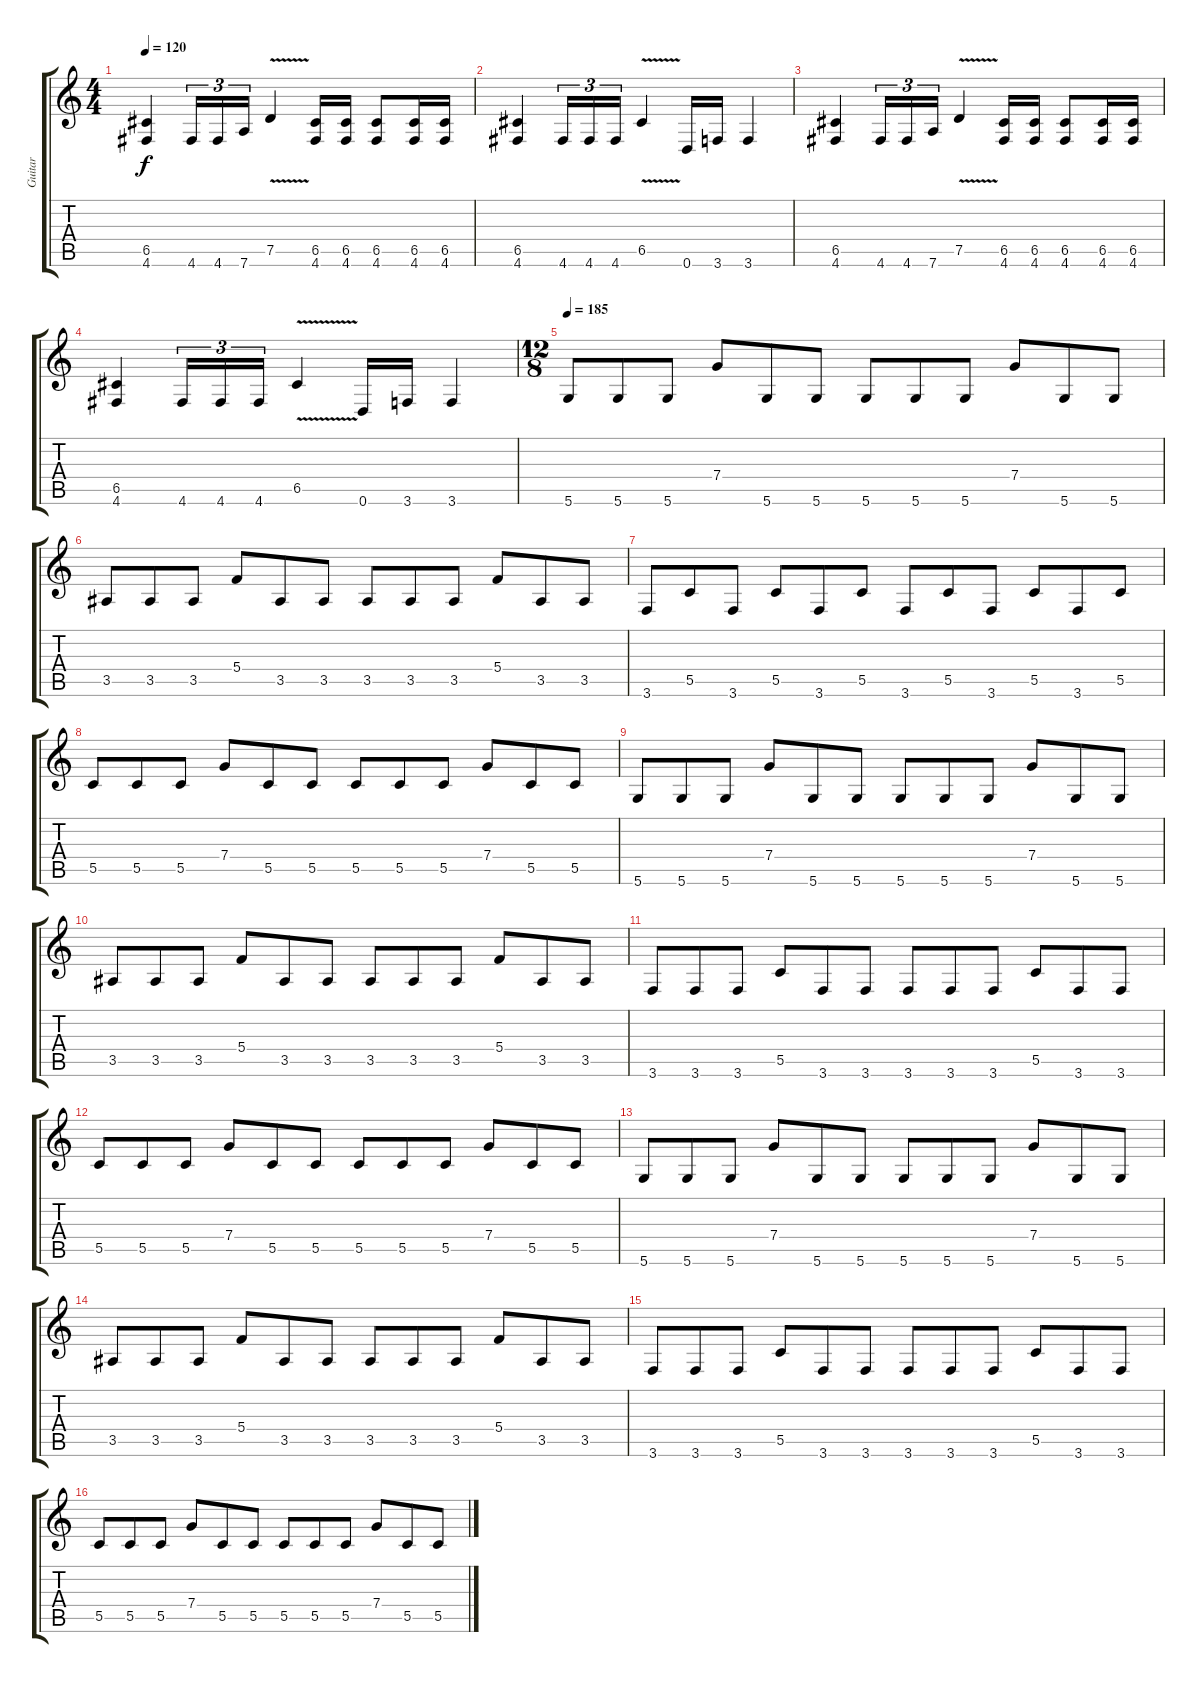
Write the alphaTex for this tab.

\track ("Guitar" "Guitar") {instrument distortionguitar}
\staff {score tabs}
\tuning (D4 A3 F3 C3 G2 D2) {hide}
\ts (4 4)
\tempo 120
\clef g2
\ks c
(6.5 4.6).4{dy f} 4.6.16{tu (3 2)} 4.6.16{tu (3 2)} 7.6.16{tu (3 2)} 7.5{v}.4 (6.5 4.6).16 (6.5 4.6).16 (6.5 4.6).8 (6.5 4.6).16 (6.5 4.6).16 |
(6.5 4.6).4 4.6.16{tu (3 2)} 4.6.16{tu (3 2)} 4.6.16{tu (3 2)} 6.5{v}.4 0.6.16 3.6.16 3.6.4 |
(6.5 4.6).4 4.6.16{tu (3 2)} 4.6.16{tu (3 2)} 7.6.16{tu (3 2)} 7.5{v}.4 (6.5 4.6).16 (6.5 4.6).16 (6.5 4.6).8 (6.5 4.6).16 (6.5 4.6).16 |
(6.5 4.6).4 4.6.16{tu (3 2)} 4.6.16{tu (3 2)} 4.6.16{tu (3 2)} 6.5{v}.4 0.6.16 3.6.16 3.6.4 |
\ts (12 8)
\tempo 185
5.6.8{volume 8} 5.6.8 5.6.8 7.4.8 5.6.8 5.6.8 5.6.8 5.6.8 5.6.8 7.4.8 5.6.8 5.6.8 |
3.5.8 3.5.8 3.5.8 5.4.8 3.5.8 3.5.8 3.5.8 3.5.8 3.5.8 5.4.8 3.5.8 3.5.8 |
3.6.8 5.5.8 3.6.8 5.5.8 3.6.8 5.5.8 3.6.8 5.5.8 3.6.8 5.5.8 3.6.8 5.5.8 |
5.5.8 5.5.8 5.5.8 7.4.8 5.5.8 5.5.8 5.5.8 5.5.8 5.5.8 7.4.8 5.5.8 5.5.8 |
5.6.8{volume 16} 5.6.8 5.6.8 7.4.8 5.6.8 5.6.8 5.6.8 5.6.8 5.6.8 7.4.8 5.6.8 5.6.8 |
3.5.8 3.5.8 3.5.8 5.4.8 3.5.8 3.5.8 3.5.8 3.5.8 3.5.8 5.4.8 3.5.8 3.5.8 |
3.6.8 3.6.8 3.6.8 5.5.8 3.6.8 3.6.8 3.6.8 3.6.8 3.6.8 5.5.8 3.6.8 3.6.8 |
5.5.8 5.5.8 5.5.8 7.4.8 5.5.8 5.5.8 5.5.8 5.5.8 5.5.8 7.4.8 5.5.8 5.5.8 |
5.6.8 5.6.8 5.6.8 7.4.8 5.6.8 5.6.8 5.6.8 5.6.8 5.6.8 7.4.8 5.6.8 5.6.8 |
3.5.8 3.5.8 3.5.8 5.4.8 3.5.8 3.5.8 3.5.8 3.5.8 3.5.8 5.4.8 3.5.8 3.5.8 |
3.6.8 3.6.8 3.6.8 5.5.8 3.6.8 3.6.8 3.6.8 3.6.8 3.6.8 5.5.8 3.6.8 3.6.8 |
5.5.8 5.5.8 5.5.8 7.4.8 5.5.8 5.5.8 5.5.8 5.5.8 5.5.8 7.4.8 5.5.8 5.5.8
